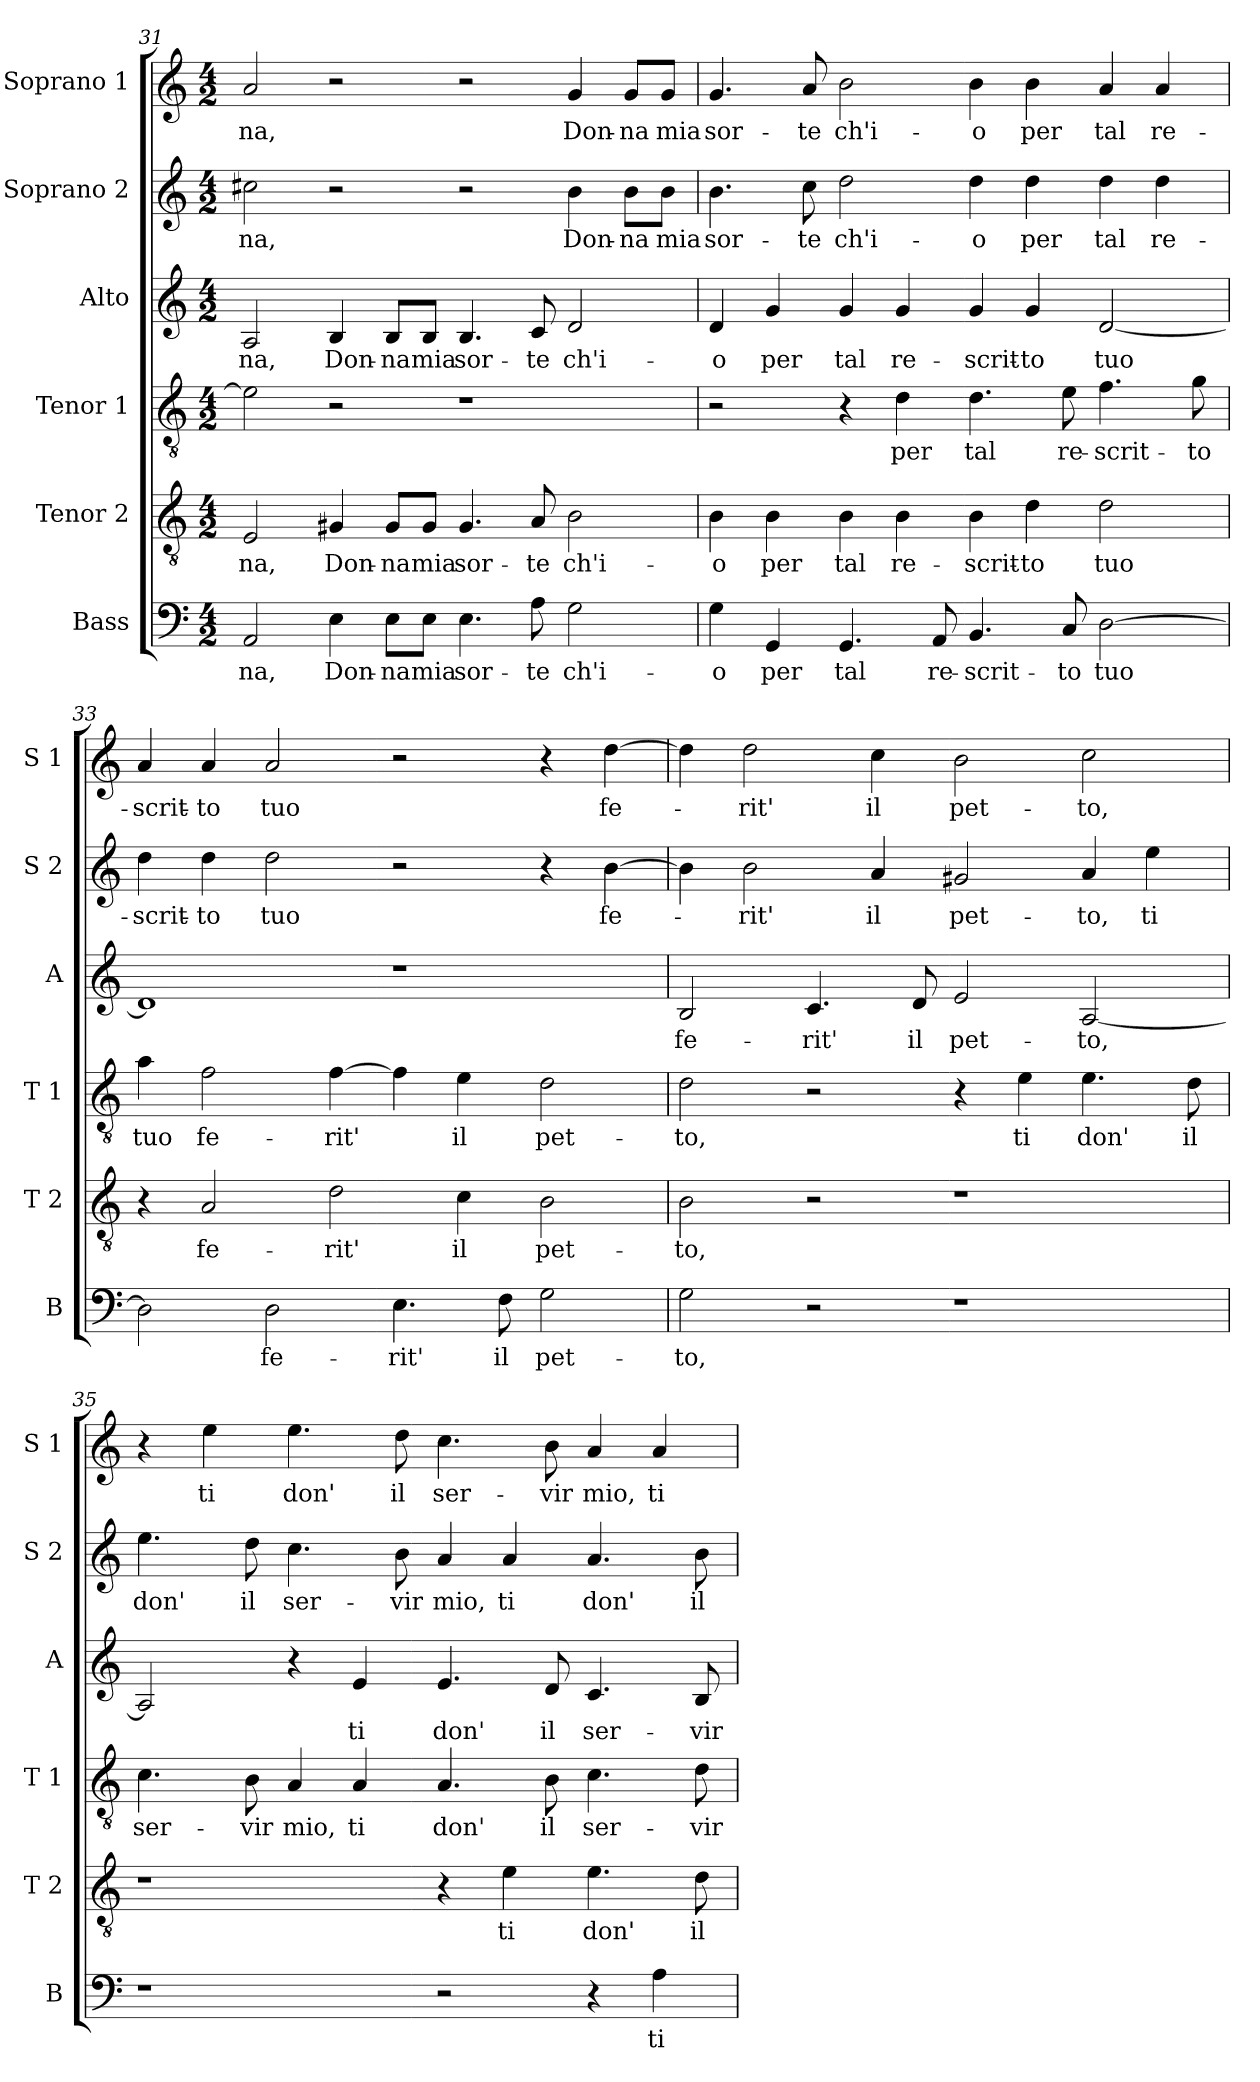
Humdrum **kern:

**kern	**text	**kern	**text	**kern	**text	**kern	**text	**kern	**text	**kern	**text
*part6	*part6	*part5	*part5	*part4	*part4	*part3	*part3	*part2	*part2	*part1	*part1
*staff6	*staff6	*staff5	*staff5	*staff4	*staff4	*staff3	*staff3	*staff2	*staff2	*staff1	*staff1
*I"Bass	*	*I"Tenor 2	*	*I"Tenor 1	*	*I"Alto	*	*I"Soprano 2	*	*I"Soprano 1	*
*I'B	*	*I'T 2	*	*I'T 1	*	*I'A	*	*I'S 2	*	*I'S 1	*
*clefF4	*	*clefGv2	*	*clefGv2	*	*clefG2	*	*clefG2	*	*clefG2	*
*k[]	*	*k[]	*	*k[]	*	*k[]	*	*k[]	*	*k[]	*
*C:	*	*C:	*	*C:	*	*C:	*	*C:	*	*C:	*
*M4/2	*	*M4/2	*	*M4/2	*	*M4/2	*	*M4/2	*	*M4/2	*
=31	=31	=31	=31	=31	=31	=31	=31	=31	=31	=31	=31
!	!LO:LY:b	!	!LO:LY:b	!	!	!	!LO:LY:b	!	!LO:LY:b	!	!LO:LY:b
2AA/	-na,	2E/	-na,	2e\]	.	2A/	-na,	2cc#X\	-na,	2a/	-na,
!	!LO:LY:b	!	!LO:LY:b	!	!	!	!LO:LY:b	!	!	!	!
4E\	Don-	4G#X/	Don-	2r	.	4B/	Don-	2r	.	2r	.
!	!LO:LY:b	!	!LO:LY:b	!	!	!	!LO:LY:b	!	!	!	!
8E\L	-na	8G#/L	-na	.	.	8B/L	-na	.	.	.	.
!	!LO:LY:b	!	!LO:LY:b	!	!	!	!LO:LY:b	!	!	!	!
8E\J	mia	8G#/J	mia	.	.	8B/J	mia	.	.	.	.
!	!LO:LY:b	!	!LO:LY:b	!	!	!	!LO:LY:b	!	!	!	!
4.E\	sor-	4.G#/	sor-	1r	.	4.B/	sor-	2r	.	2r	.
!	!LO:LY:b	!	!LO:LY:b	!	!	!	!LO:LY:b	!	!	!	!
8A\	-te	8A/	-te	.	.	8c/	-te	.	.	.	.
!	!LO:LY:b	!	!LO:LY:b	!	!	!	!LO:LY:b	!	!LO:LY:b	!	!LO:LY:b
2G\	ch'i-	2B\	ch'i-	.	.	2d/	ch'i-	4b\	Don-	4g/	Don-
!	!	!	!	!	!	!	!	!	!LO:LY:b	!	!LO:LY:b
.	.	.	.	.	.	.	.	8b\L	-na	8g/L	-na
!	!	!	!	!	!	!	!	!	!LO:LY:b	!	!LO:LY:b
.	.	.	.	.	.	.	.	8b\J	mia	8g/J	mia
=32	=32	=32	=32	=32	=32	=32	=32	=32	=32	=32	=32
!	!LO:LY:b	!	!LO:LY:b	!	!	!	!LO:LY:b	!	!LO:LY:b	!	!LO:LY:b
4G\	-o	4B\	-o	2r	.	4d/	-o	4.b\	sor-	4.g/	sor-
!	!LO:LY:b	!	!LO:LY:b	!	!	!	!LO:LY:b	!	!	!	!
4GG/	per	4B\	per	.	.	4g/	per	.	.	.	.
!	!	!	!	!	!	!	!	!	!LO:LY:b	!	!LO:LY:b
.	.	.	.	.	.	.	.	8cc\	-te	8a/	-te
!	!LO:LY:b	!	!LO:LY:b	!	!	!	!LO:LY:b	!	!LO:LY:b	!	!LO:LY:b
4.GG/	tal	4B\	tal	4r	.	4g/	tal	2dd\	ch'i-	2b\	ch'i-
!	!	!	!LO:LY:b	!	!LO:LY:b	!	!LO:LY:b	!	!	!	!
.	.	4B\	re-	4d\	per	4g/	re-	.	.	.	.
!	!LO:LY:b	!	!	!	!	!	!	!	!	!	!
8AA/	re-	.	.	.	.	.	.	.	.	.	.
!	!LO:LY:b	!	!LO:LY:b	!	!LO:LY:b	!	!LO:LY:b	!	!LO:LY:b	!	!LO:LY:b
4.BB/	-scrit-	4B\	-scrit-	4.d\	tal	4g/	-scrit-	4dd\	-o	4b\	-o
!	!	!	!LO:LY:b	!	!	!	!LO:LY:b	!	!LO:LY:b	!	!LO:LY:b
.	.	4d\	-to	.	.	4g/	-to	4dd\	per	4b\	per
!	!LO:LY:b	!	!	!	!LO:LY:b	!	!	!	!	!	!
8C/	-to	.	.	8e\	re-	.	.	.	.	.	.
!	!LO:LY:b	!	!LO:LY:b	!	!LO:LY:b	!	!LO:LY:b	!	!LO:LY:b	!	!LO:LY:b
[2D\	tuo	2d\	tuo	4.f\	-scrit-	[2d/	tuo	4dd\	tal	4a/	tal
!	!	!	!	!	!	!	!	!	!LO:LY:b	!	!LO:LY:b
.	.	.	.	.	.	.	.	4dd\	re-	4a/	re-
!	!	!	!	!	!LO:LY:b	!	!	!	!	!	!
.	.	.	.	8g\	-to	.	.	.	.	.	.
!!LO:LB:g=z
=33	=33	=33	=33	=33	=33	=33	=33	=33	=33	=33	=33
!	!	!	!	!	!LO:LY:b	!	!	!	!LO:LY:b	!	!LO:LY:b
2D\]	.	4r	.	4a\	tuo	1d]	.	4dd\	-scrit-	4a/	-scrit-
!	!	!	!LO:LY:b	!	!LO:LY:b	!	!	!	!LO:LY:b	!	!LO:LY:b
.	.	2A/	fe-	2f\	fe-	.	.	4dd\	-to	4a/	-to
!	!LO:LY:b	!	!	!	!	!	!	!	!LO:LY:b	!	!LO:LY:b
2D\	fe-	.	.	.	.	.	.	2dd\	tuo	2a/	tuo
!	!	!	!LO:LY:b	!	!LO:LY:b	!	!	!	!	!	!
.	.	2d\	-rit'	[4f\	-rit'	.	.	.	.	.	.
!	!LO:LY:b	!	!	!	!	!	!	!	!	!	!
4.E\	-rit'	.	.	4f\]	.	1r	.	2r	.	2r	.
!	!	!	!LO:LY:b	!	!LO:LY:b	!	!	!	!	!	!
.	.	4c\	il	4e\	il	.	.	.	.	.	.
!	!LO:LY:b	!	!	!	!	!	!	!	!	!	!
8F\	il	.	.	.	.	.	.	.	.	.	.
!	!LO:LY:b	!	!LO:LY:b	!	!LO:LY:b	!	!	!	!	!	!
2G\	pet-	2B\	pet-	2d\	pet-	.	.	4r	.	4r	.
!	!	!	!	!	!	!	!	!	!LO:LY:b	!	!LO:LY:b
.	.	.	.	.	.	.	.	[4b\	fe-	[4dd\	fe-
=34	=34	=34	=34	=34	=34	=34	=34	=34	=34	=34	=34
!	!LO:LY:b	!	!LO:LY:b	!	!LO:LY:b	!	!LO:LY:b	!	!	!	!
2G\	-to,	2B\	-to,	2d\	-to,	2B/	fe-	4b\]	.	4dd\]	.
!	!	!	!	!	!	!	!	!	!LO:LY:b	!	!LO:LY:b
.	.	.	.	.	.	.	.	2b\	-rit'	2dd\	-rit'
!	!	!	!	!	!	!	!LO:LY:b	!	!	!	!
2r	.	2r	.	2r	.	4.c/	-rit'	.	.	.	.
!	!	!	!	!	!	!	!	!	!LO:LY:b	!	!LO:LY:b
.	.	.	.	.	.	.	.	4a/	il	4cc\	il
!	!	!	!	!	!	!	!LO:LY:b	!	!	!	!
.	.	.	.	.	.	8d/	il	.	.	.	.
!	!	!	!	!	!	!	!LO:LY:b	!	!LO:LY:b	!	!LO:LY:b
1r	.	1r	.	4r	.	2e/	pet-	2g#X/	pet-	2b\	pet-
!	!	!	!	!	!LO:LY:b	!	!	!	!	!	!
.	.	.	.	4e\	ti	.	.	.	.	.	.
!	!	!	!	!	!LO:LY:b	!	!LO:LY:b	!	!LO:LY:b	!	!LO:LY:b
.	.	.	.	4.e\	don'	[2A/	-to,	4a/	-to,	2cc\	-to,
!	!	!	!	!	!	!	!	!	!LO:LY:b	!	!
.	.	.	.	.	.	.	.	4ee\	ti	.	.
!	!	!	!	!	!LO:LY:b	!	!	!	!	!	!
.	.	.	.	8d\	il	.	.	.	.	.	.
=35	=35	=35	=35	=35	=35	=35	=35	=35	=35	=35	=35
!	!	!	!	!	!LO:LY:b	!	!	!	!LO:LY:b	!	!
1r	.	1r	.	4.c\	ser-	2A/]	.	4.ee\	don'	4r	.
!	!	!	!	!	!	!	!	!	!	!	!LO:LY:b
.	.	.	.	.	.	.	.	.	.	4ee\	ti
!	!	!	!	!	!LO:LY:b	!	!	!	!LO:LY:b	!	!
.	.	.	.	8B\	-vir	.	.	8dd\	il	.	.
!	!	!	!	!	!LO:LY:b	!	!	!	!LO:LY:b	!	!LO:LY:b
.	.	.	.	4A/	mio,	4r	.	4.cc\	ser-	4.ee\	don'
!	!	!	!	!	!LO:LY:b	!	!LO:LY:b	!	!	!	!
.	.	.	.	4A/	ti	4e/	ti	.	.	.	.
!	!	!	!	!	!	!	!	!	!LO:LY:b	!	!LO:LY:b
.	.	.	.	.	.	.	.	8b\	-vir	8dd\	il
!	!	!	!	!	!LO:LY:b	!	!LO:LY:b	!	!LO:LY:b	!	!LO:LY:b
2r	.	4r	.	4.A/	don'	4.e/	don'	4a/	mio,	4.cc\	ser-
!	!	!	!LO:LY:b	!	!	!	!	!	!LO:LY:b	!	!
.	.	4e\	ti	.	.	.	.	4a/	ti	.	.
!	!	!	!	!	!LO:LY:b	!	!LO:LY:b	!	!	!	!LO:LY:b
.	.	.	.	8B\	il	8d/	il	.	.	8b\	-vir
!	!	!	!LO:LY:b	!	!LO:LY:b	!	!LO:LY:b	!	!LO:LY:b	!	!LO:LY:b
4r	.	4.e\	don'	4.c\	ser-	4.c/	ser-	4.a/	don'	4a/	mio,
!	!LO:LY:b	!	!	!	!	!	!	!	!	!	!LO:LY:b
4A\	ti	.	.	.	.	.	.	.	.	4a/	ti
!	!	!	!LO:LY:b	!	!LO:LY:b	!	!LO:LY:b	!	!LO:LY:b	!	!
.	.	8d\	il	8d\	-vir	8B/	-vir	8b\	il	.	.
=	=	=	=	=	=	=	=	=	=	=	=
*-	*-	*-	*-	*-	*-	*-	*-	*-	*-	*-	*-
